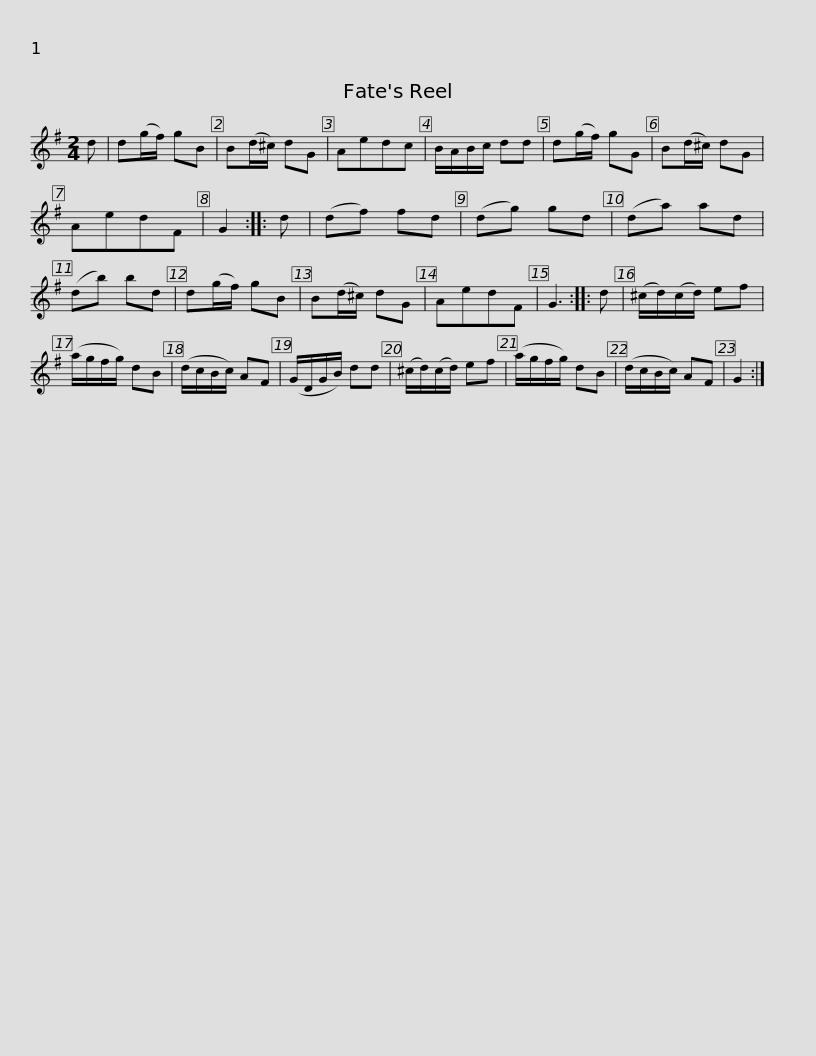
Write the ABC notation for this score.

X:1
L:1/8
M:2/4
I:linebreak $
K:G
V:1 treble
V:1
 d | d(g/f/) gB | B(d/^c/) dG | Aedc | B/A/B/c/ dd | %5
 d(g/f/) gG | B(d/^c/) dG | AedF | G2 :: d | %10
 (df) fd |$ (dg) gd | (da) ad | (db) bd | d(g/f/) gB | %15
 B(d/^c/) dG | AedF | G3 :: d | (^c/d/)(c/d/) ef | %20
 (a/g/f/g/) dB |$ (d/c/B/c/) AF | (G/D/G/B/) dd | (^c/d/)(c/d/) ef | (a/g/f/g/) dB | %25
 (d/c/B/c/) AF | G2 :| %27
